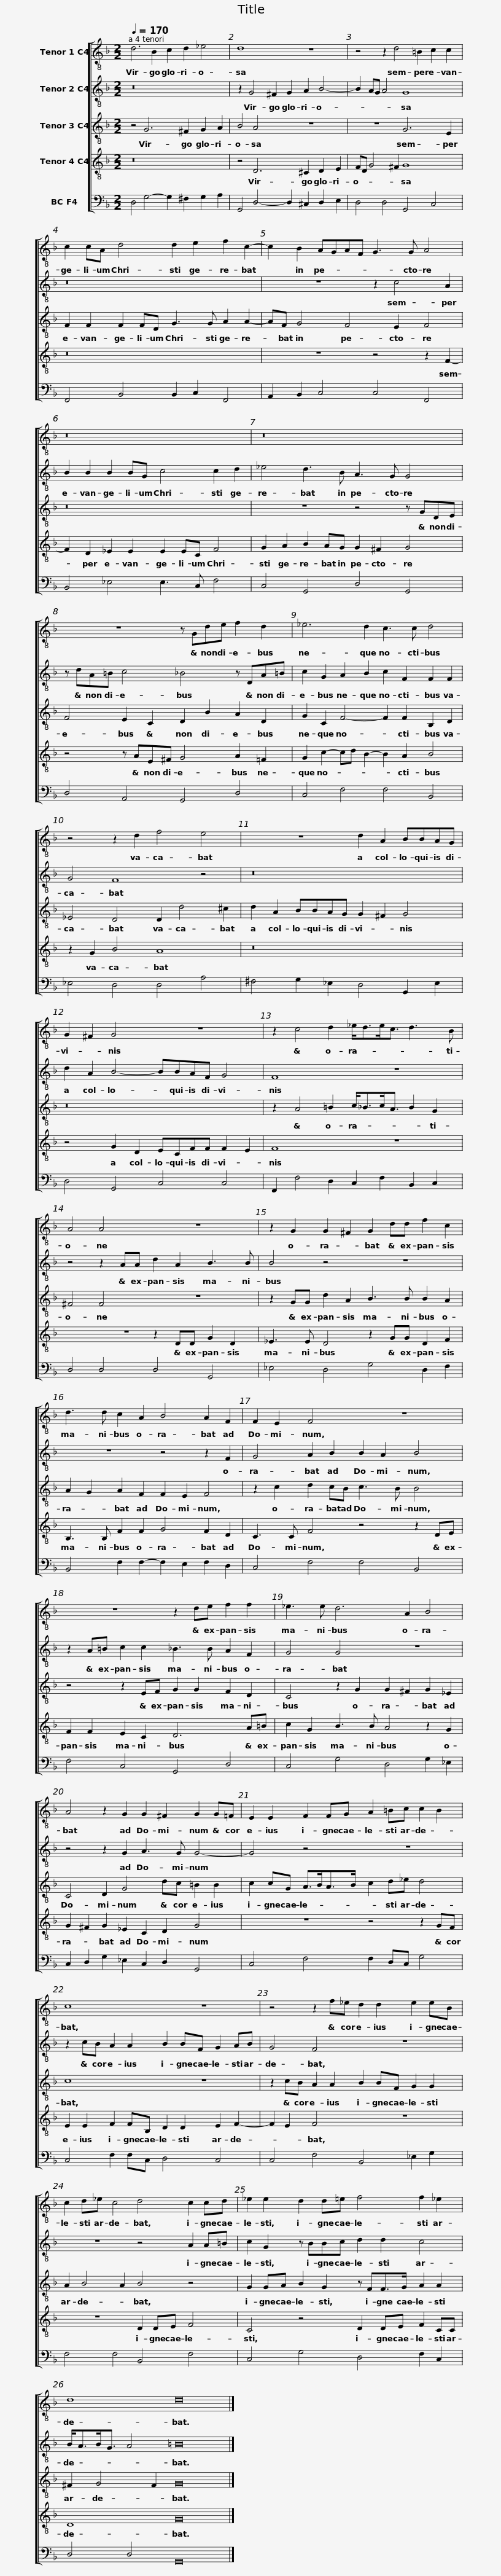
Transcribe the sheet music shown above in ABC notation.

X:1
%%score [ 1 2 3 4 5 ]
L:1/8
Q:1/4=170
M:2/2
I:linebreak $
K:F
V:1 treble-8
V:2 treble-8
V:3 treble-8
V:4 treble-8
V:5 bass
V:1
 d6 B2 c2 d2 _e4 | d8 z8 | z4 z2 d4 =B2 c2 c2 |$ c2 cA d4 d2 e2 f2 c2- | c2 B2 AGAF G3 G A4 |$ %5
 z16 |$ z16 | z8 z Gde f2 d2 |$ _e6 d2 c3 c d4 |$ z4 z2 d2 f4 e4 | %10
 z8 d2 A2 BBAG |$ G2 ^F2 G4 z8 |$ z2 c4 d2 _e<de<c d3 B | A4 A4 z8 |$ z2 G2 G2 ^F2 G2 dd f2 c2 |$ %15
 d3 d c2 A2 B4 A2 F2 | F2 E2 F4 z8 |$ z8 z2 de f2 f2 |$ _e3 e d6 A2 B4 | A4 z2 G2 G2 ^F2 G2 G=F |$ %20
 E2 E2 F2 FG A2 =Bc c2 B2 |$ c8 z8 | z4 z2 f_e d2 d2 e2 eB |$ c2 d_e c4 d4 c2 cd | _e2 e2 d2 d=e f4 f2 _e2 |$ %25
 d8 d16 |] %26
V:2
 z16 | z2 G4 ^F2 G2 A2 B4- | B2 AG A4 G8 |$ z16 | z8 z2 c4 A2 |$ %5
 B2 B2 B2 BG c4 c2 d2 |$ _e4 d3 B A3 G G4 | z dA=B c4 _B4 z DA=B |$ c2 G2 A2 B2 c2 F2 F2 F2 |$ G4 F8 z4 | %10
 z16 |$ d2 A2 B4- BBAF G4 |$ F8 z8 | z4 z2 AA d2 A2 B3 B |$ B4 z4 z8 |$ %15
 z8 z4 z2 F2 | G4 A2 B2 B2 A2 B4 |$ z2 A=B c2 c2 _B3 B A2 F2 |$ G4 G4 z8 | z4 z2 G2 A3 G G4- |$ %20
 G4 z4 z8 |$ z2 cB A2 A2 B2 BF G2 AB | G4 F4 z8 |$ z8 z4 A2 A=B | c2 G2 z BBc d2 d2 c4 |$ %25
 B<AB<G A4 =B16 |] %26
V:3
 z4 G6 ^F2 G2 A2 | B4 A4 z8 | z8 G6 E2 |$ F2 F2 F2 FD G3 G A2 A2- | AF G4 F4 E2 F4 |$ %5
 z16 |$ z8 z4 z GDE | F4 E2 C2 D2 B2 A2 D2 |$ G2 C2 F4- F2 F2 B,2 D2 |$ _E4 D4 D2 d4 ^c2 | %10
 d2 A2 BBAG G2 ^F2 G4 |$ z16 |$ z2 A4 =B2 c<_Bc<A B2 G2 | ^F4 F4 z8 |$ z2 GG d2 A2 B3 B B2 A2 |$ %15
 A2 G2 A2 F2 F2 E2 F4 | z2 c2 d2 cB c3 B B4 |$ z4 z2 EF G2 G2 F2 D2 |$ C4 z2 G2 G2 ^F2 G2 _E2 | C4 D2 G4 dc =B2 B2 |$ %20
 c2 cG A>BA>B c2 d_e d4 |$ c8 z8 | z2 cB A2 A2 B2 BF G2 G2 |$ A2 B4 A2 B4 z4 | G2 GA B2 G2 z FF>G A2 A2 |$ %25
 ^F2 G4 F2 G16 |] %26
V:4
 z16 | z4 D6 ^C2 D2 E2 | FD G4 ^F2 G8 |$ z16 | z8 z4 z2 F2- |$ %5
 F2 D2 _E2 E2 E2 EC F4 |$ G2 A2 B2 AG G2 ^F2 G4 | z4 z AE^F G4 A2 =F2 |$ G2 c2- cd B2- B2 A2 B4 |$ z2 G2 B4 A8 | %10
 z16 |$ z4 G2 D2 ECFF F2 E2 |$ F8 z8 | z8 z2 DD G2 D2 |$ _E3 E D4 z2 GG D2 F2 |$ %15
 B,3 B, F2 F2 G4 F2 D2 | C3 C F4 z4 z2 DE |$ F2 F2 E2 C2 D6 A=B |$ c2 G2 B3 B A4 z2 G2 | G2 ^F2 G2 _E2 C2 D2 G4 |$ %20
 z8 z4 z2 GF |$ E2 E2 F2 FB, D2 D2 E2 F2- | F2 E2 F4 z8 |$ z8 D2 DE F4 | C4 z4 D2 DE F2 CC |$ %25
 D8 G16 |] %26
V:5
 D,4 G,4- G,2 ^F,2 G,2 A,2 | G,,4 D,4- D,2 ^C,2 D,2 E,2 | D,4 D,4 G,,4 C,4 |$ F,,4 B,,4 B,,2 C,2 F,,4 | A,,2 B,,2 C,4 C,4 F,,4 |$ %5
 B,,4 _E,4 E,3 C, F,4 |$ C,4 G,,4 D,4 G,,4 | D,4 A,,4 G,,4 D,4 |$ C,4 F,4 F,4 B,,4 |$ _E,4 D,4 D,4 A,4 | %10
 ^F,4 G,2 _E,2 D,4 G,,2 E,2 |$ D,4 G,,4 C,4 C,4 |$ F,,2 F,4 D,2 C,2 F,2 B,,2 C,2 | D,4 D,4 D,4 G,,4 |$ _E,4 D,4 G,4 D,2 F,2 |$ %15
 B,,4 F,2 F,2- F,2 E,2 F,2 D,2 | C,4 F,4 F,4 B,,4 |$ F,4 C,4 G,,4 D,4 |$ C,4 G,4 D,4 G,2 _E,2 | C,2 D,2 G,2 _E,2 C,2 D,2 G,,4 |$ %20
 C,4 F,4 F,2 D,C, G,4 |$ C,4 F,2 F,C, D,4 C,4 | C,4 F,4 B,,4 _E,2 G,2 |$ F,4 F,4 B,,4 F,4 | C,4 G,4 D,4 F,2 C,2 |$ %25
 D,4 D,4 G,,16 |] %26
